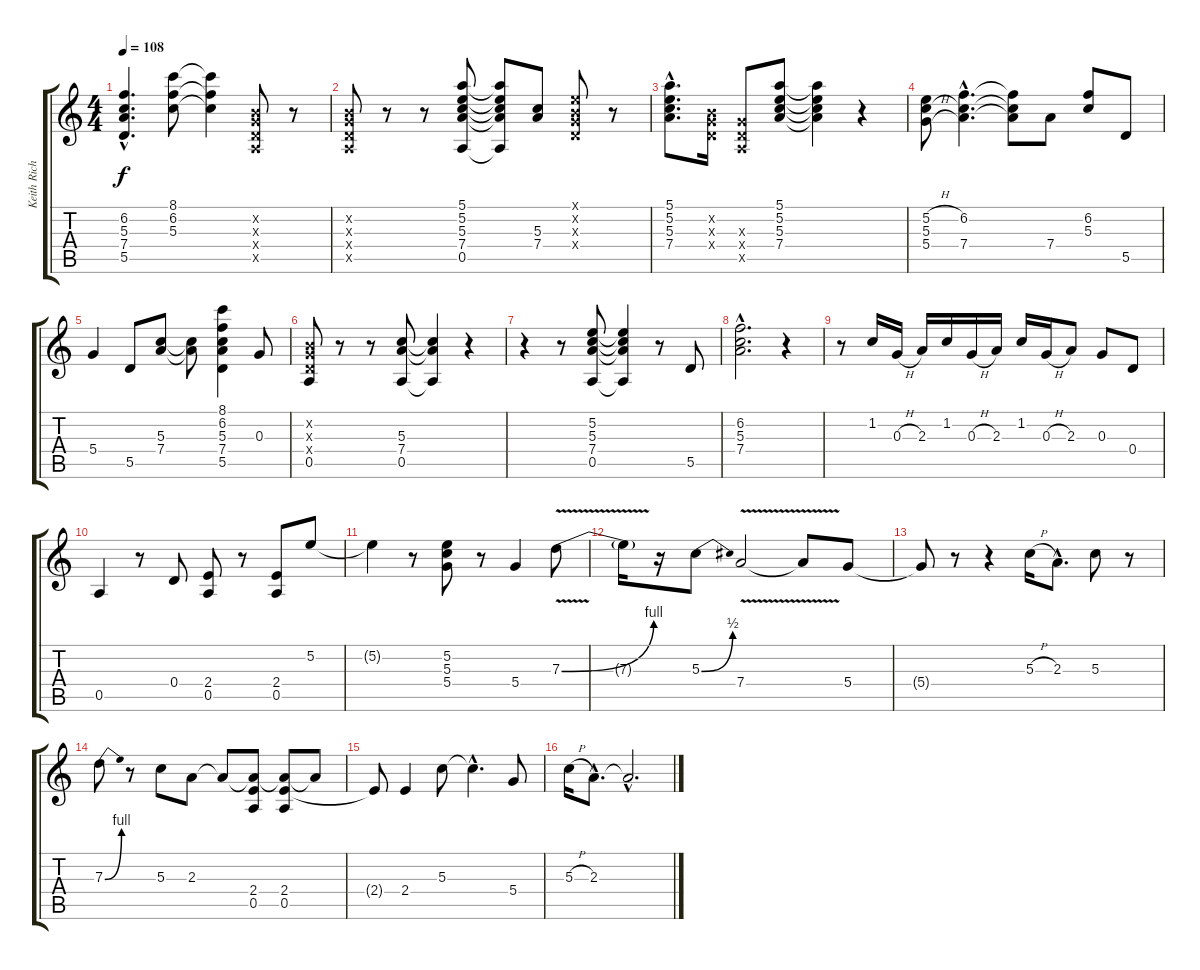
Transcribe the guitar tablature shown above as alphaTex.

\track ("Keith Richards" "Keith Rich") {instrument electricguitarjazz}
\staff {score tabs}
\tuning (E4 B3 G3 D3 A2 E2) {hide}
\ts (4 4)
\tempo 108
\clef g2
\ks c
(6.2{hac} 5.3{hac} 7.4{hac} 5.5{hac}).4{d dy f} (8.1 6.2 5.3).8 (8.1{t} 6.2{t} 5.3{t}).4 (0.2{x} 0.3{x} 0.4{x} 0.5{x}).8 r.8 |
(0.2{x} 0.3{x} 0.4{x} 0.5{x}).8 r.8 r.8 (5.1 5.2 5.3 7.4 0.5).8 (5.1{t} 5.2{t} 5.3{t} 7.4{t} 0.5{t}).8 (5.3 7.4).8 (0.1{x} 0.2{x} 0.3{x} 0.4{x}).8 r.8 |
(5.1{hac} 5.2{hac} 5.3{hac} 7.4{hac}).8{d} (0.2{x} 0.3{x} 0.4{x}).16 (0.3{x} 0.4{x} 0.5{x}).8 (5.1 5.2 5.3 7.4).8 (5.1{t} 5.2{t} 5.3{t} 7.4{t}).4 r.4 |
(5.2{h} 5.3 5.4{h}).8 (6.2{hac} 5.3{hac t} 7.4{hac}).4{d} (6.2{t} 5.3{t} 7.4{t}).8 7.4.8 (6.2 5.3).8 5.5.8 |
5.4.4 5.5.8 (5.3 7.4).8 (5.3{t} 7.4{t}).8 (8.1 6.2 5.3 7.4 5.5).4 0.3.8 |
(0.2{x} 0.3{x} 0.4{x} 0.5).8 r.8 r.8 (5.3 7.4 0.5).8 (5.3{t} 7.4{t} 0.5{t}).4 r.4 |
r.4 r.8 (5.2 5.3 7.4 0.5).8 (5.2{t} 5.3{t} 7.4{t} 0.5{t}).4 r.8 5.5.8 |
(6.2{hac} 5.3{hac} 7.4{hac}).2{d} r.4 |
r.8 1.2.16 0.3{h}.16 2.3.16 1.2.16 0.3{h}.16 2.3.16 1.2.16 0.3{h}.16 2.3.8 0.3.8 0.4.8 |
0.5.4 r.8 0.4.8 (2.4 0.5).8 r.8 (2.4 0.5).8 5.2.8 |
5.2{t}.4 r.8 (5.2 5.3 5.4).8 r.8 5.4.4 7.3{be (bend 0 0 60 4) v}.8 |
7.3{t}.16 r.16 5.3{be (bend 0 0 60 2)}.8 7.4{v}.2 7.4{t}.8 5.4.8 |
5.4{t}.8 r.8 r.4 5.3{h}.16 2.3{hac}.8{d} 5.3.8 r.8 |
7.3{be (bend 0 0 60 4)}.8 r.8 5.3.8 2.3.8 2.3{t}.8 (2.3{t} 2.4 0.5).8 (2.3{t} 2.4 0.5).8 2.3{t}.8 |
2.4{t}.8 2.4.4 5.3.8 5.3{hac t}.4{d} 5.4.8 |
5.3{h}.16 2.3{hac}.8{d} 2.3{hac t}.2{d}
